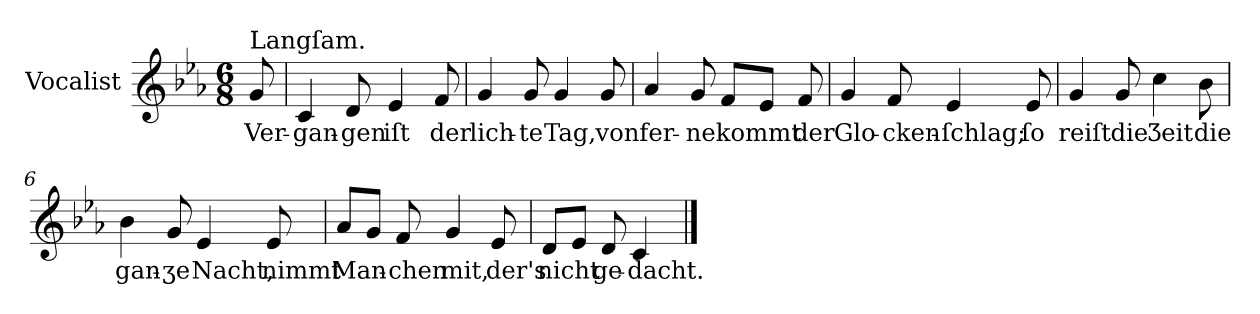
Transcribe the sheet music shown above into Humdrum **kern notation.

**kern	**text
*part1	*part1
*staff1	*staff1
*I"Vocalist	*
*clefG2	*
*k[b-e-a-]	*
*c:	*
*M6/8	*
=	=
!LO:TX:a:t=Langſam.	!
8g	Ver-
=1	=1
4c	-gan-
8d	-gen
4e-	iſt
8f	der
=2	=2
4g	lich-
8g	-te
4g	Tag,
8g	von
=3	=3
4a-	fer-
8g	-ne
8fL	kommt
8e-J	.
8f	der
=4	=4
4g	Glo-
8f	-cken-
4e-	-ſchlag;
8e-	ſo
=5	=5
4g	reiſt
8g	die
4cc	Ʒeit
8b-	die
=6	=6
4b-	gan-
8g	-ʒe
4e-	Nacht,
8e-	nimmt
=7	=7
8a-L	Man-
8gJ	.
8f	-chen
4g	mit,
8e-	der's
=8	=8
8dL	nicht
8e-J	.
8d	ge-
4c	-dacht.
==	==
*-	*-
